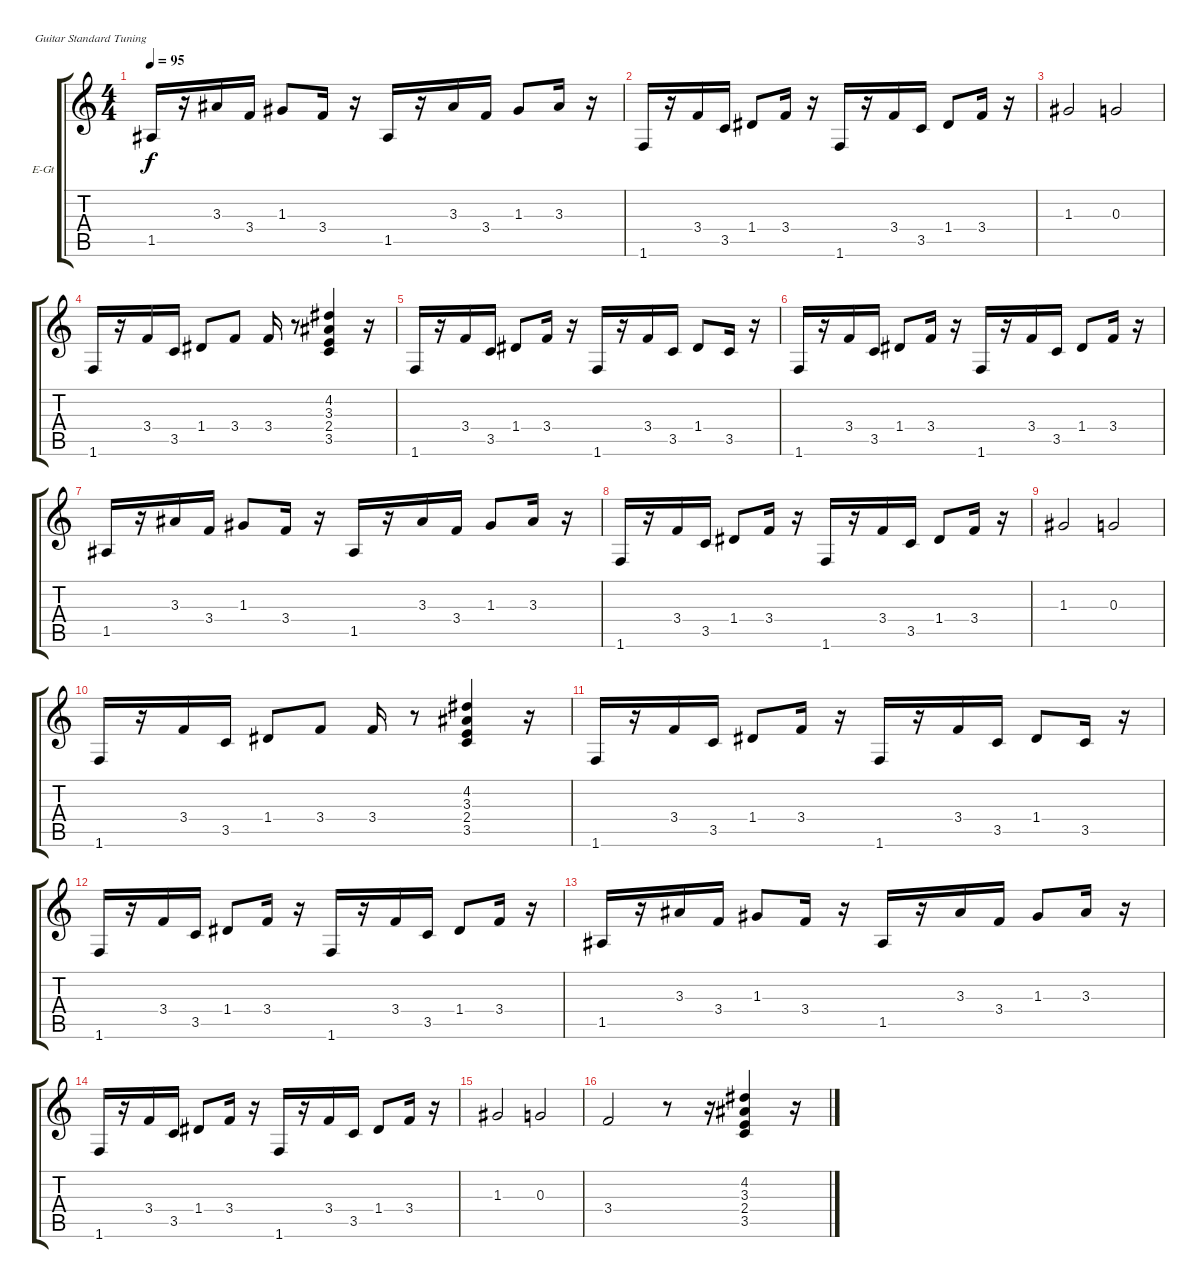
\bracketExtendMode groupsimilarinstruments
\firstSystemTrackNameOrientation horizontal
\otherSystemsTrackNameOrientation horizontal
\track ("Ritchie 2" "E-Gt") {instrument overdrivenguitar}
\staff {score tabs}
\tuning (E4 B3 G3 D3 A2 E2)
\ts (4 4)
\tempo 95
\clef g2
\ks c
1.5.16{dy f} r.16 3.3.16 3.4.16 1.3.8 3.4.16 r.16 1.5.16 r.16 3.3.16 3.4.16 1.3.8 3.3.16 r.16 |
1.6.16 r.16 3.4.16 3.5.16 1.4.8 3.4.16 r.16 1.6.16 r.16 3.4.16 3.5.16 1.4.8 3.4.16 r.16 |
1.3.2 0.3.2 |
1.6.16 r.16 3.4.16 3.5.16 1.4.8 3.4.8 3.4.16 r.8 (4.2 3.3 2.4 3.5).4 r.16 |
1.6.16 r.16 3.4.16 3.5.16 1.4.8 3.4.16 r.16 1.6.16 r.16 3.4.16 3.5.16 1.4.8 3.5.16 r.16 |
1.6.16 r.16 3.4.16 3.5.16 1.4.8 3.4.16 r.16 1.6.16 r.16 3.4.16 3.5.16 1.4.8 3.4.16 r.16 |
1.5.16 r.16 3.3.16 3.4.16 1.3.8 3.4.16 r.16 1.5.16 r.16 3.3.16 3.4.16 1.3.8 3.3.16 r.16 |
1.6.16 r.16 3.4.16 3.5.16 1.4.8 3.4.16 r.16 1.6.16 r.16 3.4.16 3.5.16 1.4.8 3.4.16 r.16 |
1.3.2 0.3.2 |
1.6.16 r.16 3.4.16 3.5.16 1.4.8 3.4.8 3.4.16 r.8 (4.2 3.3 2.4 3.5).4 r.16 |
1.6.16 r.16 3.4.16 3.5.16 1.4.8 3.4.16 r.16 1.6.16 r.16 3.4.16 3.5.16 1.4.8 3.5.16 r.16 |
1.6.16 r.16 3.4.16 3.5.16 1.4.8 3.4.16 r.16 1.6.16 r.16 3.4.16 3.5.16 1.4.8 3.4.16 r.16 |
1.5.16 r.16 3.3.16 3.4.16 1.3.8 3.4.16 r.16 1.5.16 r.16 3.3.16 3.4.16 1.3.8 3.3.16 r.16 |
1.6.16 r.16 3.4.16 3.5.16 1.4.8 3.4.16 r.16 1.6.16 r.16 3.4.16 3.5.16 1.4.8 3.4.16 r.16 |
1.3.2 0.3.2 |
3.4.2 r.8 r.16 (4.2 3.3 2.4 3.5).4 r.16
